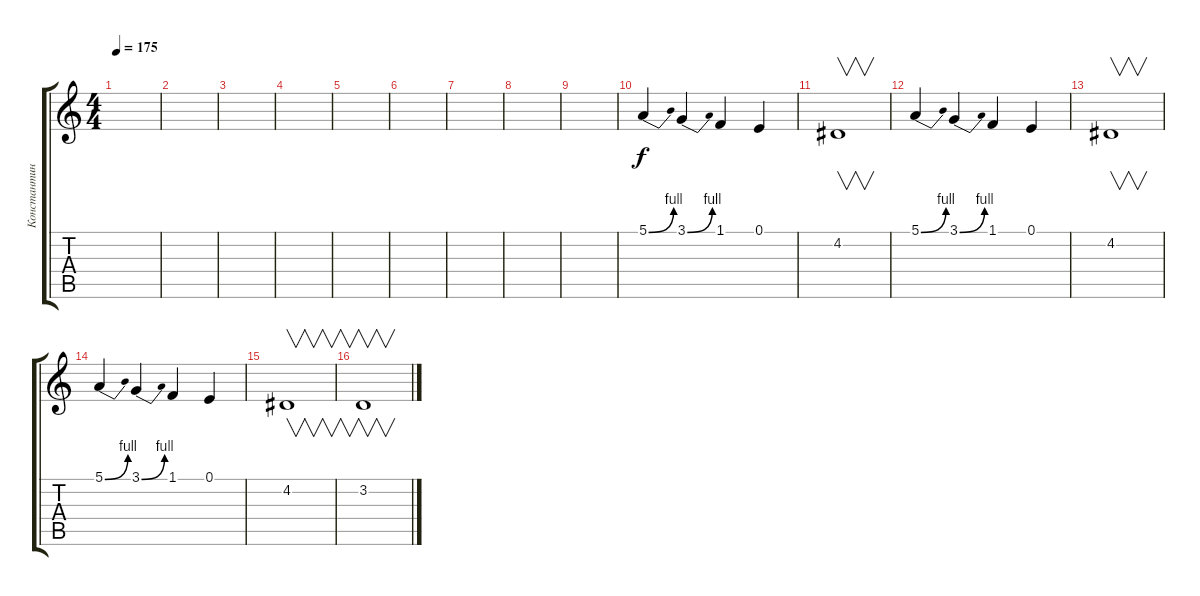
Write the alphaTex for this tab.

\track ("Константин Бекрев" "Константин") {instrument lead2sawtooth}
\staff {score tabs}
\tuning (E4 B3 G3 D3 A2 E2) {hide}
\ts (4 4)
\tempo 175
\clef g2
\ks c
|
|
|
|
|
|
|
|
|
5.1{be (bend 0 0 60 4)}.4 3.1{be (bend 0 0 60 4)}.4 1.1.4 0.1.4 |
4.2.1{v} |
5.1{be (bend 0 0 60 4)}.4 3.1{be (bend 0 0 60 4)}.4 1.1.4 0.1.4 |
4.2.1{v} |
5.1{be (bend 0 0 60 4)}.4 3.1{be (bend 0 0 60 4)}.4 1.1.4 0.1.4 |
4.2.1{v} |
3.2.1{v}
